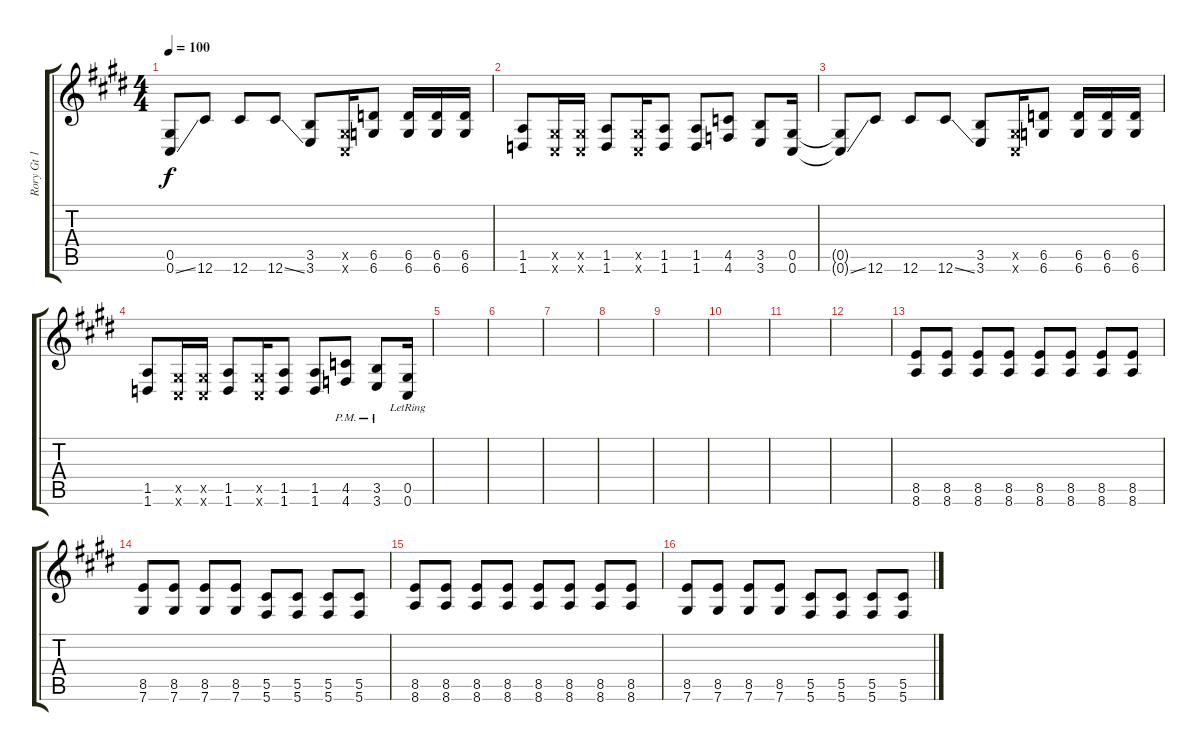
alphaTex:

\track ("Rory Gt 1" "Rory Gt 1") {instrument overdrivenguitar}
\staff {score tabs}
\tuning (Eb4 Bb3 Gb3 Db3 Ab2 Db2) {hide}
\ts (4 4)
\tempo 100
\clef g2
\ks e
(0.5{t} 0.6{ss t}).8{dy f} 12.6.8 12.6.8 12.6{ss}.8 (3.5 3.6).8 (0.5{x} 0.6{x}).16 (6.5 6.6).8 (6.5 6.6).16 (6.5 6.6).16 (6.5 6.6).16 |
(1.5 1.6).8 (0.5{x} 0.6{x}).16 (0.5{x} 0.6{x}).16 (1.5 1.6).8 (0.5{x} 0.6{x}).16 (1.5 1.6).8 (1.5 1.6).8 (4.5 4.6).8 (3.5 3.6).8 (0.5 0.6).16 |
(0.5{t} 0.6{ss t}).8 12.6.8 12.6.8 12.6{ss}.8 (3.5 3.6).8 (0.5{x} 0.6{x}).16 (6.5 6.6).8 (6.5 6.6).16 (6.5 6.6).16 (6.5 6.6).16 |
(1.5 1.6).8 (0.5{x} 0.6{x}).16 (0.5{x} 0.6{x}).16 (1.5 1.6).8 (0.5{x} 0.6{x}).16 (1.5 1.6).8 (1.5 1.6).8 (4.5{pm} 4.6{pm}).8 (3.5{pm} 3.6{pm}).8 (0.5{lr} 0.6{lr}).16 |
|
|
|
|
|
|
|
|
(8.5 8.6).8 (8.5 8.6).8 (8.5 8.6).8 (8.5 8.6).8 (8.5 8.6).8 (8.5 8.6).8 (8.5 8.6).8 (8.5 8.6).8 |
(8.5 7.6).8 (8.5 7.6).8 (8.5 7.6).8 (8.5 7.6).8 (5.5 5.6).8 (5.5 5.6).8 (5.5 5.6).8 (5.5 5.6).8 |
(8.5 8.6).8 (8.5 8.6).8 (8.5 8.6).8 (8.5 8.6).8 (8.5 8.6).8 (8.5 8.6).8 (8.5 8.6).8 (8.5 8.6).8 |
(8.5 7.6).8 (8.5 7.6).8 (8.5 7.6).8 (8.5 7.6).8 (5.5 5.6).8 (5.5 5.6).8 (5.5 5.6).8 (5.5 5.6).8
